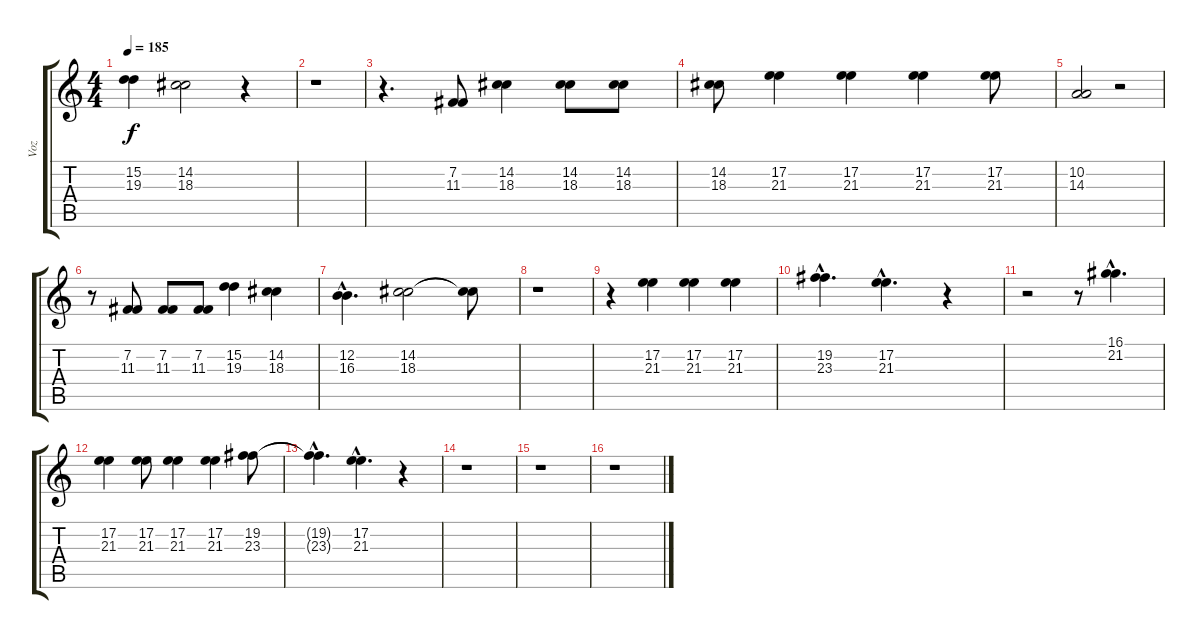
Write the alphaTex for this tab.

\track ("Voz" "Voz") {instrument synthbrass1}
\staff {score tabs}
\tuning (E4 B3 G3 D3 A2 E2) {hide}
\ts (4 4)
\tempo 185
\clef g2
\ks c
(15.2 19.3).4{dy f} (14.2 18.3).2 r.4 |
r.1 |
r.4{d} (7.2 11.3).8 (14.2 18.3).4 (14.2 18.3).8 (14.2 18.3).8 |
(14.2 18.3).8 (17.2 21.3).4 (17.2 21.3).4 (17.2 21.3).4 (17.2 21.3).8 |
(10.2 14.3).2 r.2 |
r.8 (7.2 11.3).8 (7.2 11.3).8 (7.2 11.3).8 (15.2 19.3).4 (14.2 18.3).4 |
(12.2{hac} 16.3{hac}).4{d} (14.2 18.3).2 (14.2{t} 18.3{t}).8 |
r.1 |
r.4 (17.2 21.3).4 (17.2 21.3).4 (17.2 21.3).4 |
(19.2{hac} 23.3{hac}).4{d} (17.2{hac} 21.3{hac}).4{d} r.4 |
r.2 r.8 (16.1{hac} 21.2{hac}).4{d} |
(17.2 21.3).4 (17.2 21.3).8 (17.2 21.3).4 (17.2 21.3).4 (19.2 23.3).8 |
(19.2{hac t} 23.3{hac t}).4{d} (17.2{hac} 21.3{hac}).4{d} r.4 |
r.1 |
r.1 |
r.1
